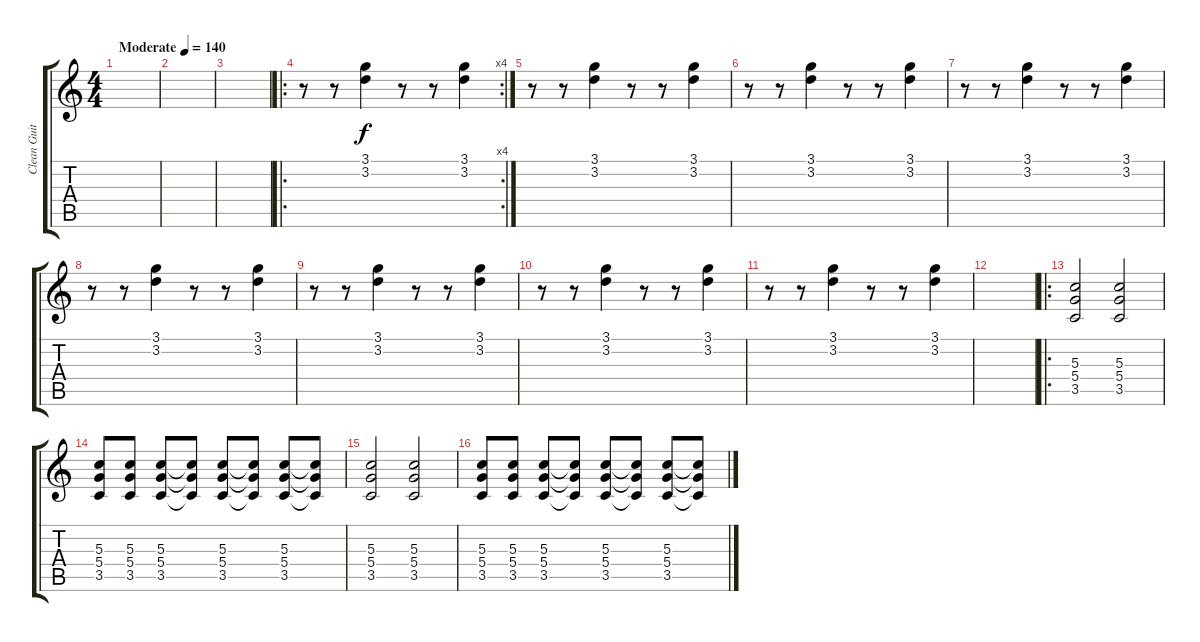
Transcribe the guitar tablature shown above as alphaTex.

\track ("Clean Guitar" "Clean Guit") {instrument electricguitarclean}
\staff {score tabs}
\tuning (E4 B3 G3 D3 A2 E2) {hide}
\ts (4 4)
\tempo (140 "Moderate")
\clef g2
\ks c
|
|
|
\ro
\rc 4
r.8 r.8 (3.1 3.2).4 r.8 r.8 (3.1 3.2).4 |
r.8 r.8 (3.1 3.2).4 r.8 r.8 (3.1 3.2).4 |
r.8 r.8 (3.1 3.2).4 r.8 r.8 (3.1 3.2).4 |
r.8 r.8 (3.1 3.2).4 r.8 r.8 (3.1 3.2).4 |
r.8 r.8 (3.1 3.2).4 r.8 r.8 (3.1 3.2).4 |
r.8 r.8 (3.1 3.2).4 r.8 r.8 (3.1 3.2).4 |
r.8 r.8 (3.1 3.2).4 r.8 r.8 (3.1 3.2).4 |
r.8 r.8 (3.1 3.2).4 r.8 r.8 (3.1 3.2).4 |
|
\ro
(5.3 5.4 3.5).2 (5.3 5.4 3.5).2 |
(5.3 5.4 3.5).8 (5.3 5.4 3.5).8 (5.3 5.4 3.5).8 (5.3{t} 5.4{t} 3.5{t}).8 (5.3 5.4 3.5).8 (5.3{t} 5.4{t} 3.5{t}).8 (5.3 5.4 3.5).8 (5.3{t} 5.4{t} 3.5{t}).8 |
(5.3 5.4 3.5).2 (5.3 5.4 3.5).2 |
(5.3 5.4 3.5).8 (5.3 5.4 3.5).8 (5.3 5.4 3.5).8 (5.3{t} 5.4{t} 3.5{t}).8 (5.3 5.4 3.5).8 (5.3{t} 5.4{t} 3.5{t}).8 (5.3 5.4 3.5).8 (5.3{t} 5.4{t} 3.5{t}).8
